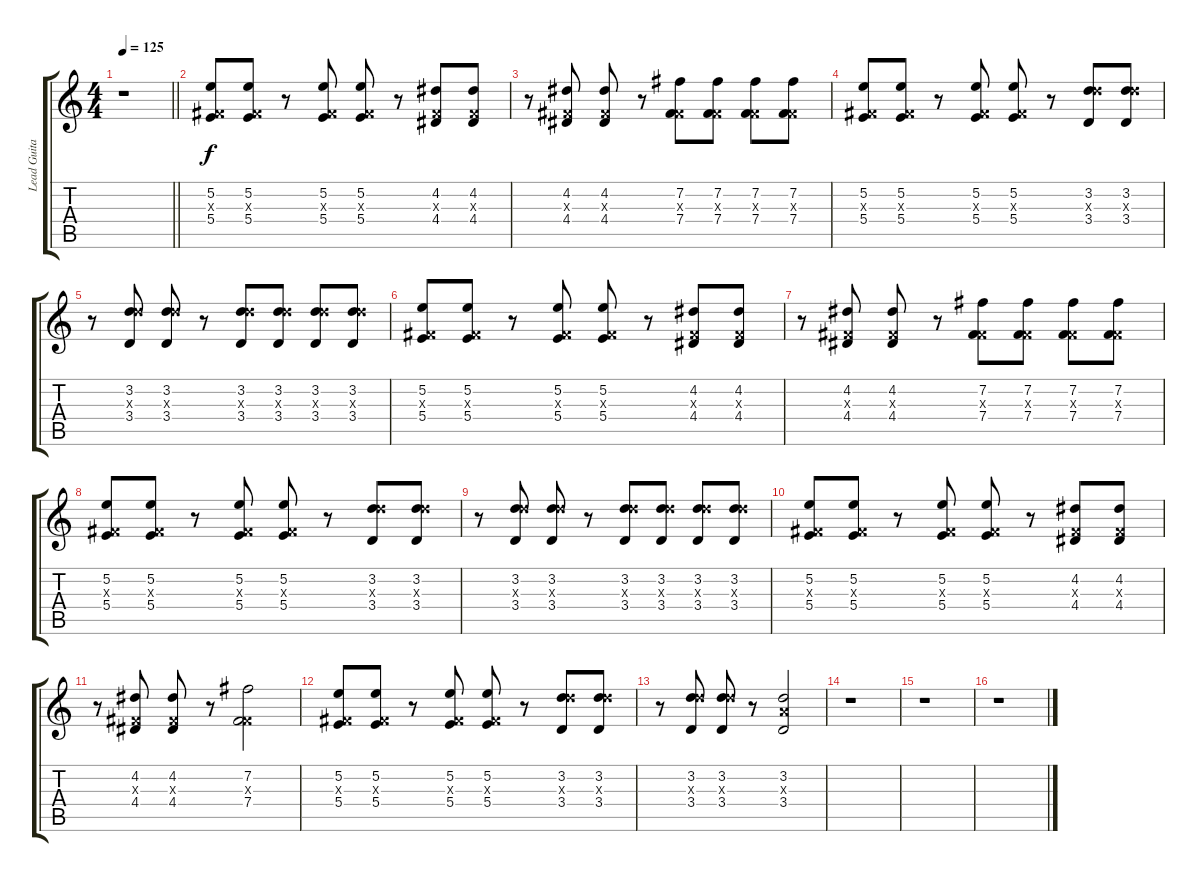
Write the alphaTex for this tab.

\track ("Lead Guitar 1" "Lead Guita") {instrument distortionguitar}
\staff {score tabs}
\tuning (Eb4 B3 Gb3 B2 Gb2 B1) {hide}
\ts (4 4)
\tempo 125
\clef g2
\barLineRight lightlight
\ks c
r.1{dy f} |
(5.2 0.3{x} 5.4).8 (5.2 0.3{x} 5.4).8 r.8 (5.2 0.3{x} 5.4).8 (5.2 0.3{x} 5.4).8 r.8 (4.2 0.3{x} 4.4).8 (4.2 0.3{x} 4.4).8 |
r.8 (4.2 0.3{x} 4.4).8 (4.2 0.3{x} 4.4).8 r.8 (7.2 0.3{x} 7.4).8 (7.2 0.3{x} 7.4).8 (7.2 0.3{x} 7.4).8 (7.2 0.3{x} 7.4).8 |
(5.2 0.3{x} 5.4).8 (5.2 0.3{x} 5.4).8 r.8 (5.2 0.3{x} 5.4).8 (5.2 0.3{x} 5.4).8 r.8 (3.2 8.3{x} 3.4).8 (3.2 8.3{x} 3.4).8 |
r.8 (3.2 8.3{x} 3.4).8 (3.2 8.3{x} 3.4).8 r.8 (3.2 8.3{x} 3.4).8 (3.2 8.3{x} 3.4).8 (3.2 8.3{x} 3.4).8 (3.2 8.3{x} 3.4).8 |
(5.2 0.3{x} 5.4).8 (5.2 0.3{x} 5.4).8 r.8 (5.2 0.3{x} 5.4).8 (5.2 0.3{x} 5.4).8 r.8 (4.2 0.3{x} 4.4).8 (4.2 0.3{x} 4.4).8 |
r.8 (4.2 0.3{x} 4.4).8 (4.2 0.3{x} 4.4).8 r.8 (7.2 0.3{x} 7.4).8 (7.2 0.3{x} 7.4).8 (7.2 0.3{x} 7.4).8 (7.2 0.3{x} 7.4).8 |
(5.2 0.3{x} 5.4).8 (5.2 0.3{x} 5.4).8 r.8 (5.2 0.3{x} 5.4).8 (5.2 0.3{x} 5.4).8 r.8 (3.2 8.3{x} 3.4).8 (3.2 8.3{x} 3.4).8 |
r.8 (3.2 8.3{x} 3.4).8 (3.2 8.3{x} 3.4).8 r.8 (3.2 8.3{x} 3.4).8 (3.2 8.3{x} 3.4).8 (3.2 8.3{x} 3.4).8 (3.2 8.3{x} 3.4).8 |
(5.2 0.3{x} 5.4).8 (5.2 0.3{x} 5.4).8 r.8 (5.2 0.3{x} 5.4).8 (5.2 0.3{x} 5.4).8 r.8 (4.2 0.3{x} 4.4).8 (4.2 0.3{x} 4.4).8 |
r.8 (4.2 0.3{x} 4.4).8 (4.2 0.3{x} 4.4).8 r.8 (7.2 0.3{x} 7.4).2 |
(5.2 0.3{x} 5.4).8 (5.2 0.3{x} 5.4).8 r.8 (5.2 0.3{x} 5.4).8 (5.2 0.3{x} 5.4).8 r.8 (3.2 8.3{x} 3.4).8 (3.2 8.3{x} 3.4).8 |
r.8 (3.2 8.3{x} 3.4).8 (3.2 8.3{x} 3.4).8 r.8 (3.2 3.3{x} 3.4).2 |
r.1 |
r.1 |
r.1
